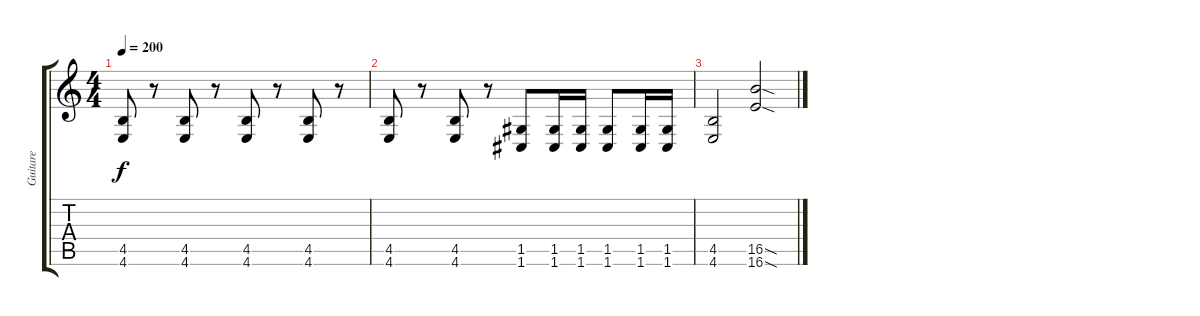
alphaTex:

\track ("Guitare" "Guitare") {instrument distortionguitar}
\staff {score tabs}
\tuning (D4 A3 F3 C3 G2 C2) {hide}
\ts (4 4)
\tempo 200
\clef g2
\ks c
(4.5 4.6).8{dy f} r.8 (4.5 4.6).8 r.8 (4.5 4.6).8 r.8 (4.5 4.6).8 r.8 |
(4.5 4.6).8 r.8 (4.5 4.6).8 r.8 (1.5 1.6).8 (1.5 1.6).16 (1.5 1.6).16 (1.5 1.6).8 (1.5 1.6).16 (1.5 1.6).16 |
(4.5 4.6).2 (16.5{sod} 16.6{sod}).2
